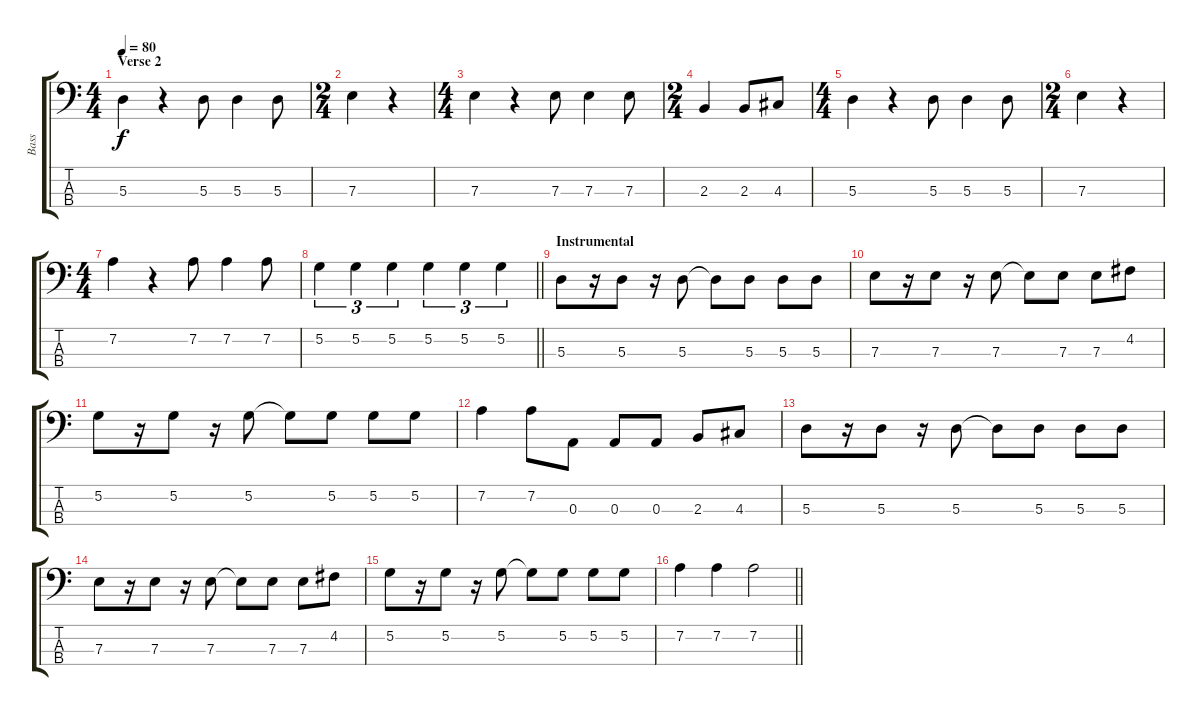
\track ("Bass" "Bass") {instrument electricbassfinger}
\staff {score tabs}
\tuning (G2 D2 A1 E1) {hide}
\ts (4 4)
\section ("" "Verse 2")
\tempo 80
\clef f4
\ks c
5.3.4{dy f} r.4 5.3.8 5.3.4 5.3.8 |
\ts (2 4)
7.3.4 r.4 |
\ts (4 4)
7.3.4 r.4 7.3.8 7.3.4 7.3.8 |
\ts (2 4)
2.3.4 2.3.8 4.3.8 |
\ts (4 4)
5.3.4 r.4 5.3.8 5.3.4 5.3.8 |
\ts (2 4)
7.3.4 r.4 |
\ts (4 4)
7.2.4 r.4 7.2.8 7.2.4 7.2.8 |
\barLineRight lightlight
5.2.4{tu (3 2)} 5.2.4{tu (3 2)} 5.2.4{tu (3 2)} 5.2.4{tu (3 2)} 5.2.4{tu (3 2)} 5.2.4{tu (3 2)} |
\section ("" "Instrumental")
5.3.8 r.16 5.3.8 r.16 5.3.8 5.3{t}.8 5.3.8 5.3.8 5.3.8 |
7.3.8 r.16 7.3.8 r.16 7.3.8 7.3{t}.8 7.3.8 7.3.8 4.2.8 |
5.2.8 r.16 5.2.8 r.16 5.2.8 5.2{t}.8 5.2.8 5.2.8 5.2.8 |
7.2.4 7.2.8 0.3.8 0.3.8 0.3.8 2.3.8 4.3.8 |
5.3.8 r.16 5.3.8 r.16 5.3.8 5.3{t}.8 5.3.8 5.3.8 5.3.8 |
7.3.8 r.16 7.3.8 r.16 7.3.8 7.3{t}.8 7.3.8 7.3.8 4.2.8 |
5.2.8 r.16 5.2.8 r.16 5.2.8 5.2{t}.8 5.2.8 5.2.8 5.2.8 |
\barLineRight lightlight
7.2.4 7.2.4 7.2.2
